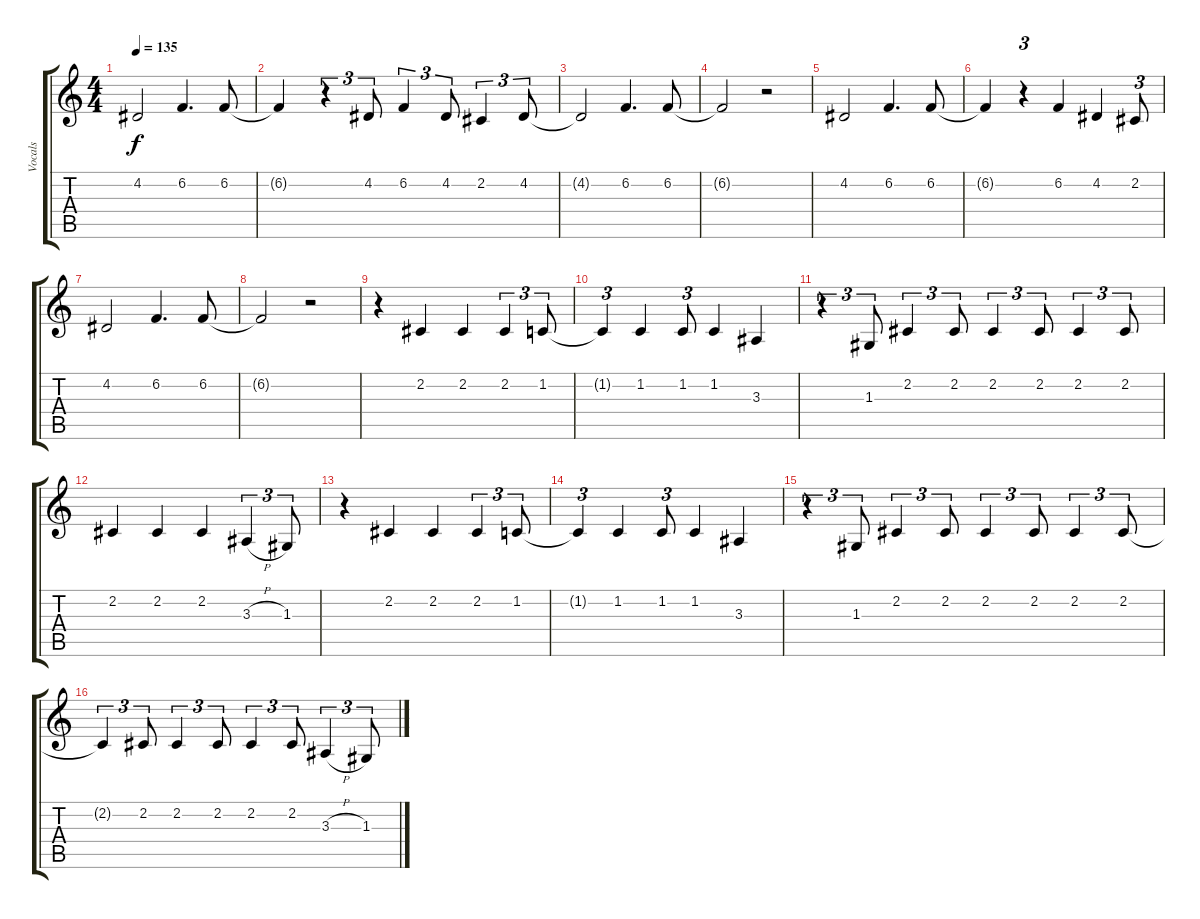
\track ("Vocals" "Vocals") {instrument altosax}
\staff {score tabs}
\tuning (E4 B3 G3 D3 A2 E2) {hide}
\ts (4 4)
\tempo 135
\clef g2
\ks c
4.2.2{dy f instrument altosax} 6.2.4{d} 6.2.8 |
6.2{t}.4 r.4{tu (3 2)} 4.2.8{tu (3 2)} 6.2.4{tu (3 2)} 4.2.8{tu (3 2)} 2.2.4{tu (3 2)} 4.2.8{tu (3 2)} |
4.2{t}.2 6.2.4{d} 6.2.8 |
6.2{t}.2 r.2 |
4.2.2 6.2.4{d} 6.2.8 |
6.2{t}.4 r.4{tu (3 2)} 6.2.4 4.2.4 2.2.8{tu (3 2)} |
4.2.2 6.2.4{d} 6.2.8 |
6.2{t}.2 r.2 |
r.4 2.2.4 2.2.4 2.2.4{tu (3 2)} 1.2.8{tu (3 2)} |
1.2{t}.4{tu (3 2)} 1.2.4 1.2.8{tu (3 2)} 1.2.4 3.3.4 |
r.4{tu (3 2)} 1.3.8{tu (3 2)} 2.2.4{tu (3 2)} 2.2.8{tu (3 2)} 2.2.4{tu (3 2)} 2.2.8{tu (3 2)} 2.2.4{tu (3 2)} 2.2.8{tu (3 2)} |
2.2.4 2.2.4 2.2.4 3.3{h}.4{tu (3 2)} 1.3.8{tu (3 2)} |
r.4 2.2.4 2.2.4 2.2.4{tu (3 2)} 1.2.8{tu (3 2)} |
1.2{t}.4{tu (3 2)} 1.2.4 1.2.8{tu (3 2)} 1.2.4 3.3.4 |
r.4{tu (3 2)} 1.3.8{tu (3 2)} 2.2.4{tu (3 2)} 2.2.8{tu (3 2)} 2.2.4{tu (3 2)} 2.2.8{tu (3 2)} 2.2.4{tu (3 2)} 2.2.8{tu (3 2)} |
2.2{t}.4{tu (3 2)} 2.2.8{tu (3 2)} 2.2.4{tu (3 2)} 2.2.8{tu (3 2)} 2.2.4{tu (3 2)} 2.2.8{tu (3 2)} 3.3{h}.4{tu (3 2)} 1.3.8{tu (3 2)}
